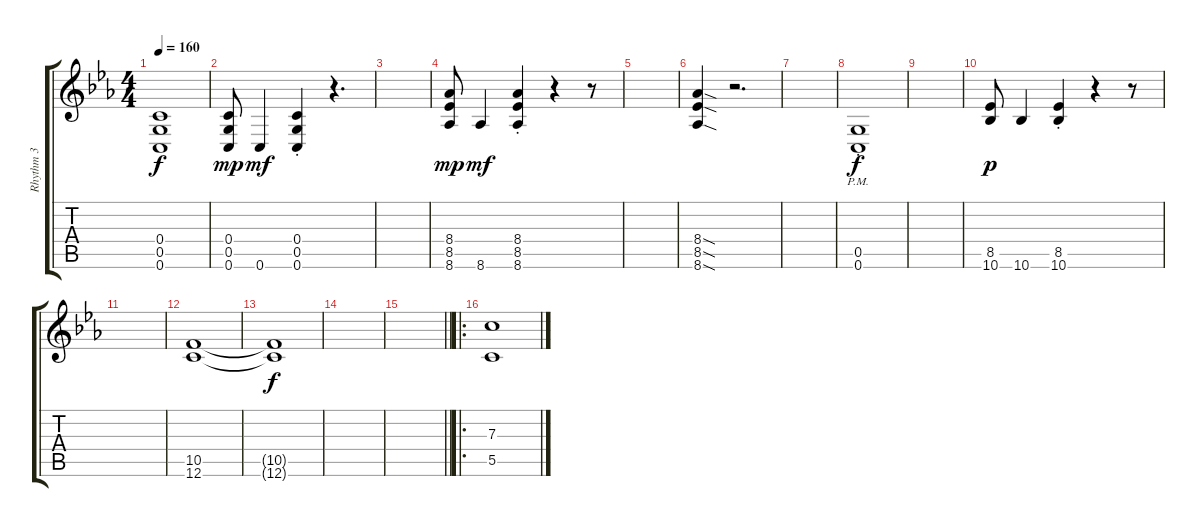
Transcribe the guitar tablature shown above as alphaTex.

\track ("Rhythm 3" "Rhythm 3") {instrument distortionguitar}
\staff {score tabs}
\tuning (D4 A3 F3 C3 G2 C2) {hide}
\ts (4 4)
\tempo 160
\clef g2
\ks eb
(0.4{t} 0.5{t} 0.6{t}).1{dy f} |
(0.4 0.5 0.6).8{dy mp} 0.6.4{dy mf} (0.4{st} 0.5{st} 0.6{st}).4 r.4{d} |
|
(8.4 8.5 8.6).8{dy mp} 8.6.4{dy mf} (8.4{st} 8.5{st} 8.6{st}).4 r.4 r.8 |
|
(8.4{sod} 8.5{sod} 8.6{sod}).4 r.2{d} |
|
(0.5{pm st} 0.6{pm st}).1{dy f} |
|
(8.5 10.6).8{dy p} 10.6.4 (8.5{st} 10.6{st}).4 r.4 r.8 |
|
(10.5 12.6).1 |
(10.5{t} 12.6{t}).1{dy f} |
|
\barLineRight lightlight
|
\ro
(7.3 5.5).1
